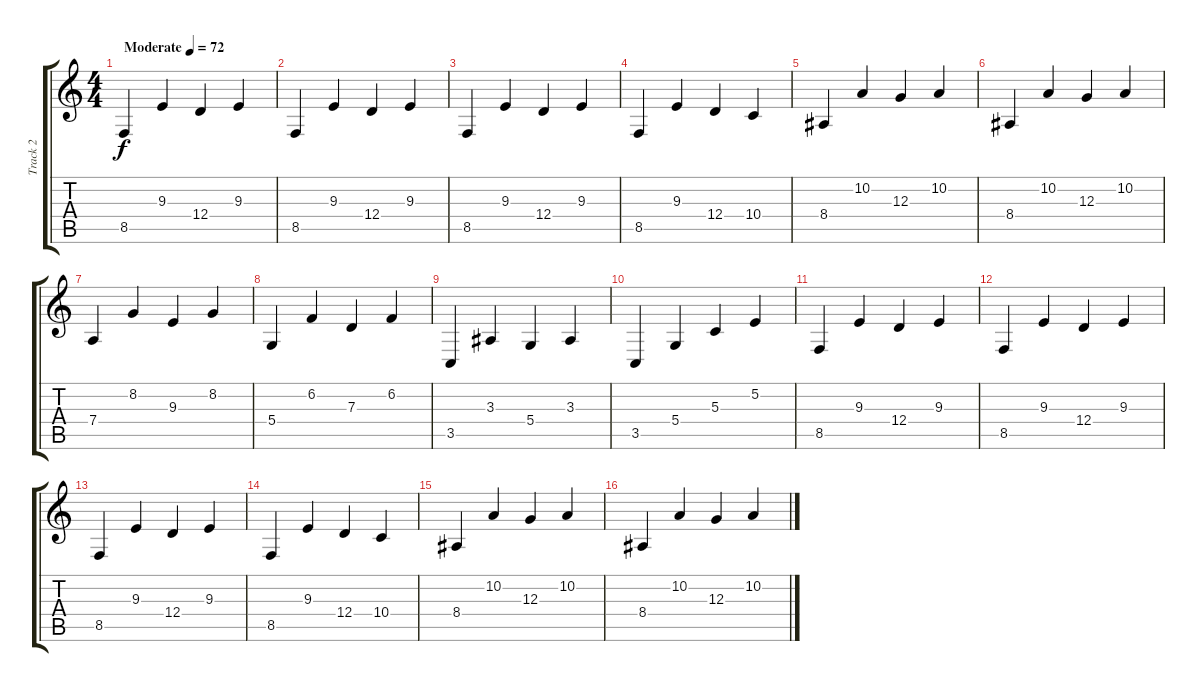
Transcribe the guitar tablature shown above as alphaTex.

\track ("Track 2" "Track 2") {instrument vibraphone}
\staff {score tabs}
\tuning (E4 B3 G3 D3 A2 E2) {hide}
\ts (4 4)
\tempo (72 "Moderate")
\clef g2
\ks c
8.5.4{dy f instrument vibraphone} 9.3.4 12.4.4 9.3.4 |
8.5.4 9.3.4 12.4.4 9.3.4 |
8.5.4 9.3.4 12.4.4 9.3.4 |
8.5.4 9.3.4 12.4.4 10.4.4 |
8.4.4 10.2.4 12.3.4 10.2.4 |
8.4.4 10.2.4 12.3.4 10.2.4 |
7.4.4 8.2.4 9.3.4 8.2.4 |
5.4.4 6.2.4 7.3.4 6.2.4 |
3.5.4 3.3.4 5.4.4 3.3.4 |
3.5.4 5.4.4 5.3.4 5.2.4 |
8.5.4 9.3.4 12.4.4 9.3.4 |
8.5.4 9.3.4 12.4.4 9.3.4 |
8.5.4 9.3.4 12.4.4 9.3.4 |
8.5.4 9.3.4 12.4.4 10.4.4 |
8.4.4 10.2.4 12.3.4 10.2.4 |
8.4.4 10.2.4 12.3.4 10.2.4
